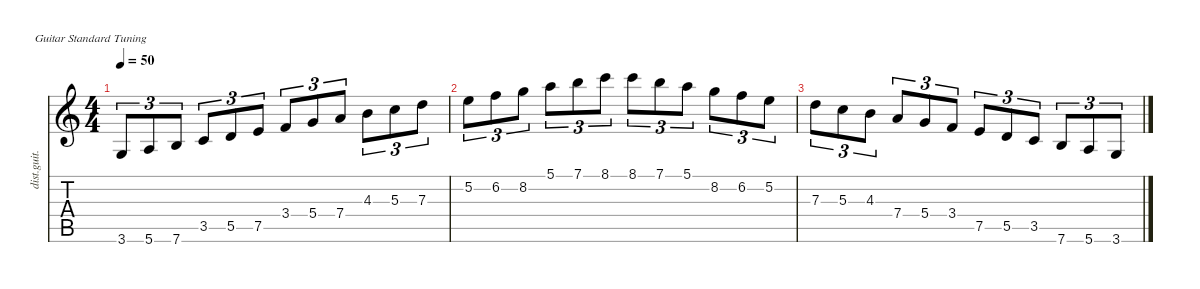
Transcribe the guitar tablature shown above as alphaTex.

\defaultSystemsLayout 4
\hideDynamics
\bracketExtendMode nobrackets
\track ("Distortion Guitar" "dist.guit.") {instrument distortionguitar}
\staff {score tabs}
\tuning (E4 B3 G3 D3 A2 E2)
\ts (4 4)
\tempo 50
\clef g2
\ks c
3.6.8{tu (3 2) dy mf instrument distortionguitar beam Up} 5.6.8{tu (3 2) beam Up} 7.6.8{tu (3 2) beam Up} 3.5.8{tu (3 2) beam Up} 5.5.8{tu (3 2) beam Up} 7.5.8{tu (3 2) beam Up} 3.4.8{tu (3 2) beam Up} 5.4.8{tu (3 2) beam Up} 7.4.8{tu (3 2) beam Up} 4.3.8{tu (3 2) beam Down} 5.3.8{tu (3 2) beam Down} 7.3.8{tu (3 2) beam Down} |
5.2.8{tu (3 2) beam Down} 6.2.8{tu (3 2) beam Down} 8.2.8{tu (3 2) beam Down} 5.1.8{tu (3 2) beam Down} 7.1.8{tu (3 2) beam Down} 8.1.8{tu (3 2) beam Down} 8.1.8{tu (3 2) beam Down} 7.1.8{tu (3 2) beam Down} 5.1.8{tu (3 2) beam Down} 8.2.8{tu (3 2) beam Down} 6.2.8{tu (3 2) beam Down} 5.2.8{tu (3 2) beam Down} |
7.3.8{tu (3 2) beam Down} 5.3.8{tu (3 2) beam Down} 4.3.8{tu (3 2) beam Down} 7.4.8{tu (3 2) beam Up} 5.4.8{tu (3 2) beam Up} 3.4.8{tu (3 2) beam Up} 7.5.8{tu (3 2) beam Up} 5.5.8{tu (3 2) beam Up} 3.5.8{tu (3 2) beam Up} 7.6.8{tu (3 2) beam Up} 5.6.8{tu (3 2) beam Up} 3.6.8{tu (3 2) beam Up}
